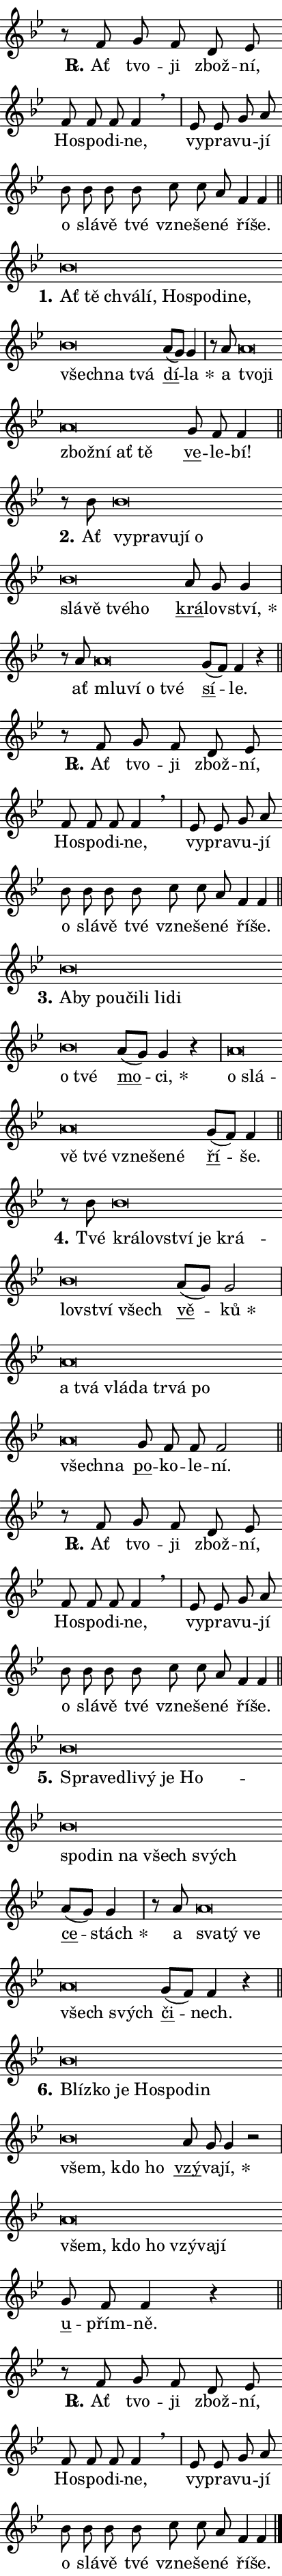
\version "2.22.1"
\header { tagline = "" }
\paper {
  indent = 0\cm
  top-margin = 0\cm
  right-margin = 0\cm
  bottom-margin = 0\cm
  left-margin = 0\cm
  paper-width = 7\cm
  page-breaking = #ly:one-page-breaking
  system-system-spacing.basic-distance = #11
  score-system-spacing.basic-distance = #11
  ragged-last = ##f
}


%% Author: Thomas Morley
%% https://lists.gnu.org/archive/html/lilypond-user/2020-05/msg00002.html
#(define (line-position grob)
"Returns position of @var[grob} in current system:
   @code{'start}, if at first time-step
   @code{'end}, if at last time-step
   @code{'middle} otherwise
"
  (let* ((col (ly:item-get-column grob))
         (ln (ly:grob-object col 'left-neighbor))
         (rn (ly:grob-object col 'right-neighbor))
         (col-to-check-left (if (ly:grob? ln) ln col))
         (col-to-check-right (if (ly:grob? rn) rn col))
         (break-dir-left
           (and
             (ly:grob-property col-to-check-left 'non-musical #f)
             (ly:item-break-dir col-to-check-left)))
         (break-dir-right
           (and
             (ly:grob-property col-to-check-right 'non-musical #f)
             (ly:item-break-dir col-to-check-right))))
        (cond ((eqv? 1 break-dir-left) 'start)
              ((eqv? -1 break-dir-right) 'end)
              (else 'middle))))

#(define (tranparent-at-line-position vctor)
  (lambda (grob)
  "Relying on @code{line-position} select the relevant enry from @var{vctor}.
Used to determine transparency,"
    (case (line-position grob)
      ((end) (not (vector-ref vctor 0)))
      ((middle) (not (vector-ref vctor 1)))
      ((start) (not (vector-ref vctor 2))))))

noteHeadBreakVisibility =
#(define-music-function (break-visibility)(vector?)
"Makes @code{NoteHead}s transparent relying on @var{break-visibility}"
#{
  \override NoteHead.transparent =
    #(tranparent-at-line-position break-visibility)
#})

#(define delete-ledgers-for-transparent-note-heads
  (lambda (grob)
    "Reads whether a @code{NoteHead} is transparent.
If so this @code{NoteHead} is removed from @code{'note-heads} from
@var{grob}, which is supposed to be @code{LedgerLineSpanner}.
As a result ledgers are not printed for this @code{NoteHead}"
    (let* ((nhds-array (ly:grob-object grob 'note-heads))
           (nhds-list
             (if (ly:grob-array? nhds-array)
                 (ly:grob-array->list nhds-array)
                 '()))
           ;; Relies on the transparent-property being done before
           ;; Staff.LedgerLineSpanner.after-line-breaking is executed.
           ;; This is fragile ...
           (to-keep
             (remove
               (lambda (nhd)
                 (ly:grob-property nhd 'transparent #f))
               nhds-list)))
      ;; TODO find a better method to iterate over grob-arrays, similiar
      ;; to filter/remove etc for lists
      ;; For now rebuilt from scratch
      (set! (ly:grob-object grob 'note-heads)  '())
      (for-each
        (lambda (nhd)
          (ly:pointer-group-interface::add-grob grob 'note-heads nhd))
        to-keep))))

hideNotes = {
  \noteHeadBreakVisibility #begin-of-line-visible
}
unHideNotes = {
  \noteHeadBreakVisibility #all-visible
}

% work-around for resetting accidentals
% https://lilypond.org/doc/v2.23/Documentation/notation/displaying-rhythms#unmetered-music
cadenzaMeasure = {
  \cadenzaOff
  \partial 1024 s1024
  \cadenzaOn
}

#(define-markup-command (accent layout props text) (markup?)
  "Underline accented syllable"
  (interpret-markup layout props
    #{\markup \override #'(offset . 4.3) \underline { #text }#}))

responsum = \markup \concat {
  "R" \hspace #-1.05 \path #0.1 #'((moveto 0 0.07) (lineto 0.9 0.8)) \hspace #0.05 "."
}

\layout {
    \context {
        \Staff
        \remove "Time_signature_engraver"
        \override LedgerLineSpanner.after-line-breaking = #delete-ledgers-for-transparent-note-heads
    }
    \context {
        \Voice {
            \override NoteHead.output-attributes = #'((class . "notehead"))
            \override Hairpin.height = #0.55
        }
    }
    \context {
        \Lyrics {
            \override StanzaNumber.output-attributes = #'((class . "stanzanumber"))
            \override LyricSpace.minimum-distance = #0.9
            \override LyricText.font-name = #"TeX Gyre Schola"
            \override LyricText.font-size = 1
            \override StanzaNumber.font-name = #"TeX Gyre Schola Bold"
            \override StanzaNumber.font-size = 1
        }
    }
}

% magnetic-lyrics.ily
%
%   written by
%     Jean Abou Samra <jean@abou-samra.fr>
%     Werner Lemberg <wl@gnu.org>
%
%   adapted by
%     Jiri Hon <jiri.hon@gmail.com>
%
% Version 2022-Apr-15

% https://www.mail-archive.com/lilypond-user@gnu.org/msg149350.html

#(define (Left_hyphen_pointer_engraver context)
   "Collect syllable-hyphen-syllable occurrences in lyrics and store
them in properties.  This engraver only looks to the left.  For
example, if the lyrics input is @code{foo -- bar}, it does the
following.

@itemize @bullet
@item
Set the @code{text} property of the @code{LyricHyphen} grob between
@q{foo} and @q{bar} to @code{foo}.

@item
Set the @code{left-hyphen} property of the @code{LyricText} grob with
text @q{foo} to the @code{LyricHyphen} grob between @q{foo} and
@q{bar}.
@end itemize

Use this auxiliary engraver in combination with the
@code{lyric-@/text::@/apply-@/magnetic-@/offset!} hook."
   (let ((hyphen #f)
         (text #f))
     (make-engraver
      (acknowledgers
       ((lyric-syllable-interface engraver grob source-engraver)
        (set! text grob)))
      (end-acknowledgers
       ((lyric-hyphen-interface engraver grob source-engraver)
        ;(when (not (grob::has-interface grob 'lyric-space-interface))
          (set! hyphen grob)));)
      ((stop-translation-timestep engraver)
       (when (and text hyphen)
         (ly:grob-set-object! text 'left-hyphen hyphen))
       (set! text #f)
       (set! hyphen #f)))))

#(define (lyric-text::apply-magnetic-offset! grob)
   "If the space between two syllables is less than the value in
property @code{LyricText@/.details@/.squash-threshold}, move the right
syllable to the left so that it gets concatenated with the left
syllable.

Use this function as a hook for
@code{LyricText@/.after-@/line-@/breaking} if the
@code{Left_@/hyphen_@/pointer_@/engraver} is active."
   (let ((hyphen (ly:grob-object grob 'left-hyphen #f)))
     (when hyphen
       (let ((left-text (ly:spanner-bound hyphen LEFT)))
         (when (grob::has-interface left-text 'lyric-syllable-interface)
           (let* ((common (ly:grob-common-refpoint grob left-text X))
                  (this-x-ext (ly:grob-extent grob common X))
                  (left-x-ext
                   (begin
                     ;; Trigger magnetism for left-text.
                     (ly:grob-property left-text 'after-line-breaking)
                     (ly:grob-extent left-text common X)))
                  ;; `delta` is the gap width between two syllables.
                  (delta (- (interval-start this-x-ext)
                            (interval-end left-x-ext)))
                  (details (ly:grob-property grob 'details))
                  (threshold (assoc-get 'squash-threshold details 0.2)))
             (when (< delta threshold)
               (let* (;; We have to manipulate the input text so that
                      ;; ligatures crossing syllable boundaries are not
                      ;; disabled.  For languages based on the Latin
                      ;; script this is essentially a beautification.
                      ;; However, for non-Western scripts it can be a
                      ;; necessity.
                      (lt (ly:grob-property left-text 'text))
                      (rt (ly:grob-property grob 'text))
                      (is-space (grob::has-interface hyphen 'lyric-space-interface))
                      (space (if is-space " " ""))
                      (space-markup (grob-interpret-markup grob " "))
                      (space-size (interval-length (ly:stencil-extent space-markup X)))
                      (extra-delta (if is-space space-size 0))
                      ;; Append new syllable.
                      (ltrt-space (if (and (string? lt) (string? rt))
                                (string-append lt space rt)
                                (make-concat-markup (list lt space rt))))
                      ;; Right-align `ltrt` to the right side.
                      (ltrt-space-markup (grob-interpret-markup
                               grob
                               (make-translate-markup
                                (cons (interval-length this-x-ext) 0)
                                (make-right-align-markup ltrt-space)))))
                 (begin
                   ;; Don't print `left-text`.
                   (ly:grob-set-property! left-text 'stencil #f)
                   ;; Set text and stencil (which holds all collected
                   ;; syllables so far) and shift it to the left.
                   (ly:grob-set-property! grob 'text ltrt-space)
                   (ly:grob-set-property! grob 'stencil ltrt-space-markup)
                   (ly:grob-translate-axis! grob (- (- delta extra-delta)) X))))))))))


#(define (lyric-hyphen::displace-bounds-first grob)
   ;; Make very sure this callback isn't triggered too early.
   (let ((left (ly:spanner-bound grob LEFT))
         (right (ly:spanner-bound grob RIGHT)))
     (ly:grob-property left 'after-line-breaking)
     (ly:grob-property right 'after-line-breaking)
     (ly:lyric-hyphen::print grob)))

squashThreshold = #0.4

\layout {
  \context {
    \Lyrics
    \consists #Left_hyphen_pointer_engraver
    \override LyricText.after-line-breaking =
      #lyric-text::apply-magnetic-offset!
    \override LyricHyphen.stencil = #lyric-hyphen::displace-bounds-first
    \override LyricText.details.squash-threshold = \squashThreshold
    \override LyricHyphen.minimum-distance = 0
    \override LyricHyphen.minimum-length = \squashThreshold
  }
}

squash = \override LyricText.details.squash-threshold = 9999
unSquash = \override LyricText.details.squash-threshold = \squashThreshold

left = \override LyricText.self-alignment-X = #LEFT
unLeft = \revert LyricText.self-alignment-X

starOffset = #(lambda (grob) 
                (let ((x_offset (ly:self-alignment-interface::aligned-on-x-parent grob)))
                  (if (= x_offset 0) 0 (+ x_offset 1.2))))

star = #(define-music-function (syllable)(string?)
"Append star separator at the end of a syllable"
#{
  \once \override LyricText.X-offset = #starOffset
  \lyricmode { \markup {
    #syllable
    \override #'((font-name . "TeX Gyre Schola Bold")) \hspace #0.2 \lower #0.65 \larger "*"
  } }
#})

starAccent = #(define-music-function (syllable)(string?)
"Append star separator at the end of a syllable and make accent"
#{
  \once \override LyricText.X-offset = #starOffset
  \lyricmode { \markup {
    \accent #syllable
    \override #'((font-name . "TeX Gyre Schola Bold")) \hspace #0.2 \lower #0.65 \larger "*"
  } }
#})

breath = #(define-music-function (syllable)(string?)
"Append breathing indicator at the end of a syllable"
#{
  \lyricmode { \markup { #syllable "+" } }
#})

optionalBreath = #(define-music-function (syllable)(string?)
"Append optional breathing indicator at the end of a syllable"
#{
  \lyricmode { \markup { #syllable "(+)" } }
#})


\score {
    <<
        \new Voice = "melody" { \cadenzaOn \key bes \major \relative { r8 f' g f d es \bar "" f f f f4 \breathe \cadenzaMeasure \bar "|" es8 es \bar "" g a \bar "" bes bes bes bes \bar "" c c a f4 f \cadenzaMeasure \bar "||" \break }
\relative { bes'\breve*1/16 \hideNotes \breve*1/16 \bar "" \breve*1/16 \bar "" \breve*1/16 \bar "" \breve*1/16 \bar "" \breve*1/16 \bar "" \breve*1/16 \bar "" \breve*1/16 \bar "" \breve*1/16 \bar "" \breve*1/16 \breve*1/16 \bar "" \unHideNotes \bar "" a8[( g)] g4 \cadenzaMeasure \bar "|" r8 a8 a\breve*1/16 \hideNotes \breve*1/16 \bar "" \breve*1/16 \bar "" \breve*1/16 \bar "" \breve*1/16 \breve*1/16 \bar "" \unHideNotes \bar "" g8 f f4 \cadenzaMeasure \bar "||" \break }
\relative { r8 bes'8 bes\breve*1/16 \hideNotes \breve*1/16 \bar "" \breve*1/16 \bar "" \breve*1/16 \bar "" \breve*1/16 \bar "" \breve*1/16 \bar "" \breve*1/16 \bar "" \breve*1/16 \breve*1/16 \bar "" \unHideNotes \bar "" a8 g g4 \cadenzaMeasure \bar "|" r8 a8 a\breve*1/16 \hideNotes \breve*1/16 \bar "" \breve*1/16 \breve*1/16 \bar "" \unHideNotes \bar "" g8[( f)] f4 r \cadenzaMeasure \bar "||" \break }
\relative { r8 f' g f d es \bar "" f f f f4 \breathe \cadenzaMeasure \bar "|" es8 es \bar "" g a \bar "" bes bes bes bes \bar "" c c a f4 f \cadenzaMeasure \bar "||" \break }
\relative { bes'\breve*1/16 \hideNotes \breve*1/16 \bar "" \breve*1/16 \bar "" \breve*1/16 \bar "" \breve*1/16 \bar "" \breve*1/16 \bar "" \breve*1/16 \bar "" \breve*1/16 \bar "" \breve*1/16 \breve*1/16 \bar "" \unHideNotes \bar "" a8[( g)] g4 r \cadenzaMeasure \bar "|" a\breve*1/16 \hideNotes \breve*1/16 \bar "" \breve*1/16 \bar "" \breve*1/16 \bar "" \breve*1/16 \bar "" \breve*1/16 \breve*1/16 \bar "" \unHideNotes \bar "" g8[( f)] f4 \cadenzaMeasure \bar "||" \break }
\relative { r8 bes'8 bes\breve*1/16 \hideNotes \breve*1/16 \bar "" \breve*1/16 \bar "" \breve*1/16 \bar "" \breve*1/16 \bar "" \breve*1/16 \bar "" \breve*1/16 \breve*1/16 \bar "" \unHideNotes \bar "" a8[( g)] g2 \cadenzaMeasure \bar "|" a\breve*1/16 \hideNotes \breve*1/16 \bar "" \breve*1/16 \bar "" \breve*1/16 \bar "" \breve*1/16 \bar "" \breve*1/16 \bar "" \breve*1/16 \bar "" \breve*1/16 \breve*1/16 \bar "" \unHideNotes \bar "" g8 f f f2 \cadenzaMeasure \bar "||" \break }
\relative { r8 f' g f d es \bar "" f f f f4 \breathe \cadenzaMeasure \bar "|" es8 es \bar "" g a \bar "" bes bes bes bes \bar "" c c a f4 f \cadenzaMeasure \bar "||" \break }
\relative { bes'\breve*1/16 \hideNotes \breve*1/16 \bar "" \breve*1/16 \bar "" \breve*1/16 \bar "" \breve*1/16 \bar "" \breve*1/16 \bar "" \breve*1/16 \bar "" \breve*1/16 \bar "" \breve*1/16 \bar "" \breve*1/16 \breve*1/16 \bar "" \unHideNotes \bar "" a8[( g)] g4 \cadenzaMeasure \bar "|" r8 a8 a\breve*1/16 \hideNotes \breve*1/16 \bar "" \breve*1/16 \bar "" \breve*1/16 \breve*1/16 \bar "" \unHideNotes \bar "" g8[( f)] f4 r \cadenzaMeasure \bar "||" \break }
\relative { bes'\breve*1/16 \hideNotes \breve*1/16 \bar "" \breve*1/16 \bar "" \breve*1/16 \bar "" \breve*1/16 \bar "" \breve*1/16 \bar "" \breve*1/16 \bar "" \breve*1/16 \breve*1/16 \bar "" \unHideNotes \bar "" a8 g g4 r2 \cadenzaMeasure \bar "|" a\breve*1/16 \hideNotes \breve*1/16 \bar "" \breve*1/16 \bar "" \breve*1/16 \bar "" \breve*1/16 \breve*1/16 \bar "" \unHideNotes \bar "" g8 f f4 r \cadenzaMeasure \bar "||" \break }
\relative { r8 f' g f d es \bar "" f f f f4 \breathe \cadenzaMeasure \bar "|" es8 es \bar "" g a \bar "" bes bes bes bes \bar "" c c a f4 f \cadenzaMeasure \bar "||" \break } \bar "|." }
        \new Lyrics \lyricsto "melody" { \lyricmode { \set stanza = \responsum
Ať tvo -- ji zbož -- ní, Ho -- spo -- di -- ne, vy -- pra -- vu -- jí o slá -- vě tvé vzne -- še -- né ří -- še.
\set stanza = "1."
\left Ať \squash tě chvá -- lí, Ho -- spo -- di -- ne, všech -- na tvá \unLeft \unSquash \markup \accent dí -- \star la a \left tvo -- \squash ji zbož -- ní ať tě \unLeft \unSquash \markup \accent ve -- le -- bí!
\set stanza = "2."
Ať \left vy -- \squash pra -- vu -- jí o slá -- vě tvé -- ho \unLeft \unSquash \markup \accent krá -- lov -- \star ství, ať \left mlu -- \squash ví o tvé \unLeft \unSquash \markup \accent sí -- le.
\set stanza = \responsum
Ať tvo -- ji zbož -- ní, Ho -- spo -- di -- ne, vy -- pra -- vu -- jí o slá -- vě tvé vzne -- še -- né ří -- še.
\set stanza = "3."
\left A -- \squash by po -- u -- či -- li li -- di o tvé \unLeft \unSquash \markup \accent mo -- \star ci, \left o \squash slá -- vě tvé vzne -- še -- né \unLeft \unSquash \markup \accent ří -- še.
\set stanza = "4."
Tvé \left krá -- \squash lov -- ství je krá -- lov -- ství všech \unLeft \unSquash \markup \accent vě -- \star ků \left a \squash tvá vlá -- da tr -- vá po všech -- na \unLeft \unSquash \markup \accent po -- ko -- le -- ní.
\set stanza = \responsum
Ať tvo -- ji zbož -- ní, Ho -- spo -- di -- ne, vy -- pra -- vu -- jí o slá -- vě tvé vzne -- še -- né ří -- še.
\set stanza = "5."
\left Spra -- \squash ve -- dli -- vý je Ho -- spo -- din na všech svých \unLeft \unSquash \markup \accent ce -- \star stách a \left sva -- \squash tý ve všech svých \unLeft \unSquash \markup \accent či -- nech.
\set stanza = "6."
\left Blíz -- \squash ko je Ho -- spo -- din všem, kdo ho \unLeft \unSquash \markup \accent vzý -- va -- \star jí, \left všem, \squash kdo ho vzý -- va -- jí \unLeft \unSquash \markup \accent u -- přím -- ně.
\set stanza = \responsum
Ať tvo -- ji zbož -- ní, Ho -- spo -- di -- ne, vy -- pra -- vu -- jí o slá -- vě tvé vzne -- še -- né ří -- še. } }
    >>
    \layout {}
}
